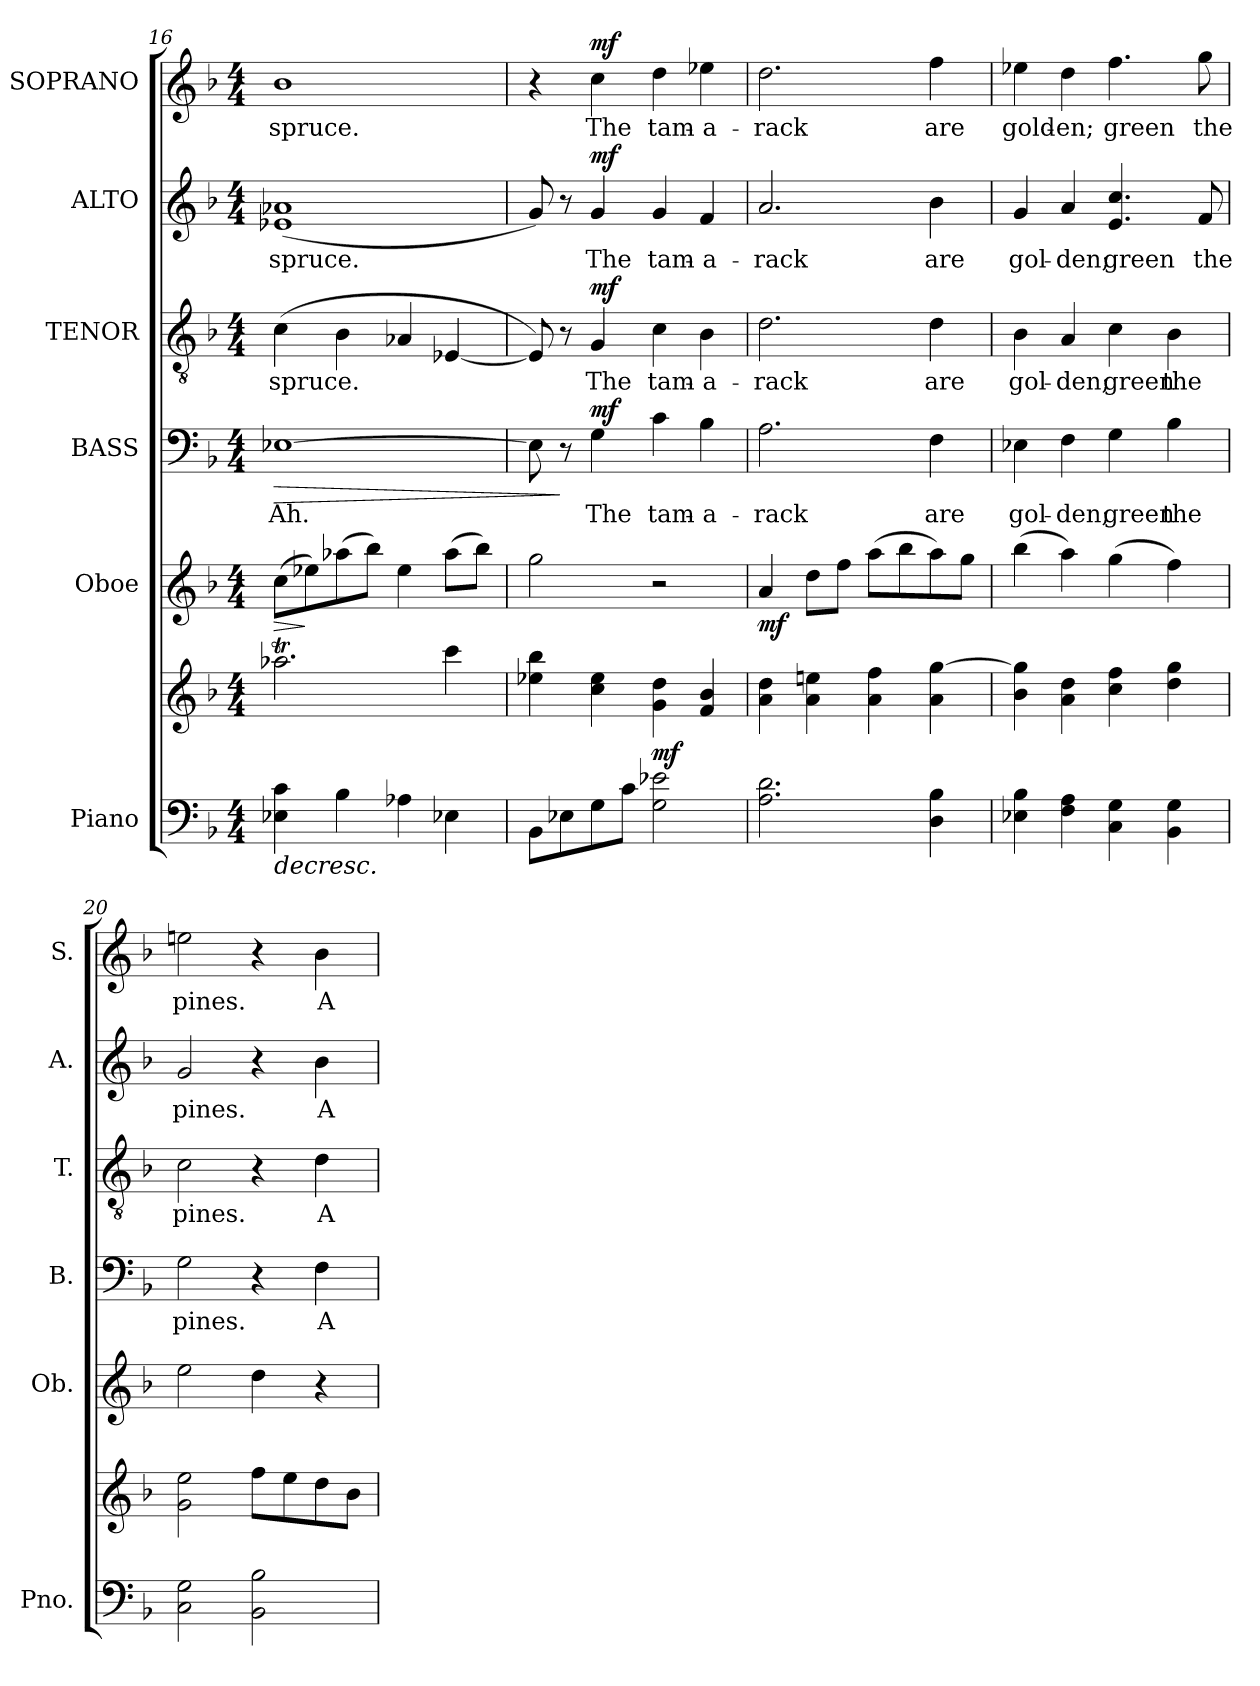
**kern	**kern	**dynam	**kern	**dynam	**kern	**text	**dynam	**kern	**text	**dynam	**kern	**text	**dynam	**kern	**text	**dynam
*part6	*part6	*part6	*part5	*part5	*part4	*part4	*part4	*part3	*part3	*part3	*part2	*part2	*part2	*part1	*part1	*part1
*staff7	*staff6	*staff6/7	*staff5	*staff5	*staff4	*staff4	*staff4	*staff3	*staff3	*staff3	*staff2	*staff2	*staff2	*staff1	*staff1	*staff1
*I"Piano	*	*	*I"Oboe	*	*I"BASS	*	*	*I"TENOR	*	*	*I"ALTO	*	*	*I"SOPRANO	*	*
*I'Pno.	*	*	*I'Ob.	*	*I'B.	*	*	*I'T.	*	*	*I'A.	*	*	*I'S.	*	*
*clefF4	*clefG2	*	*clefG2	*	*clefF4	*	*	*clefGv2	*	*	*clefG2	*	*	*clefG2	*	*
*	*	*	*	*	*	*	*	*ITrd7c12	*	*	*	*	*	*	*	*
*k[b-]	*k[b-]	*	*k[b-]	*	*k[b-]	*	*	*k[b-]	*	*	*k[b-]	*	*	*k[b-]	*	*
*F:	*F:	*	*F:	*	*F:	*	*	*F:	*	*	*F:	*	*	*F:	*	*
*M4/4	*M4/4	*	*M4/4	*	*M4/4	*	*	*M4/4	*	*	*M4/4	*	*	*M4/4	*	*
=16	=16	=16	=16	=16	=16	=16	=16	=16	=16	=16	=16	=16	=16	=16	=16	=16
!	!	!LO:HP:b=2	!	!LO:HP:b	!	!	!	!	!	!	!	!	!	!	!	!
!	!	!	!	!	!	!LO:LY:b:color=#000000	!LO:HP:b	!	!	!	!	!	!	!	!	!
!	!	!	!	!	!	!	!	!	!LO:LY:b:color=#000000	!	!	!	!	!	!	!
!	!	!	!	!	!	!	!	!	!	!	!	!LO:LY:b:color=#000000	!	!	!	!
!	!	!	!	!	!	!	!	!	!	!	!	!	!	!	!LO:LY:b:color=#000000	!
4E-Xi\ 4ci	2.aa-XTi\	>	(8cci\L	>	[>1E-Xi	Ah.	>	(4Ci\	spruce.	.	(1e-Xi 1a-Xi	spruce.	.	1b-i	spruce.	.
.	.	.	8ee-Xi\)	]	.	.	.	.	.	.	.	.	.	.	.	.
4B-i\	.	.	(8aa-Xi\	.	.	.	.	4BB-i\	.	.	.	.	.	.	.	.
.	.	.	8bb-i\J)	.	.	.	.	.	.	.	.	.	.	.	.	.
4A-Xi\	.	.	4ee-i\	.	.	.	.	4AA-Xi/	.	.	.	.	.	.	.	.
4E-Xi\	4ccci\	.	(8aa-i\L	.	.	.	.	[<4EE-Xi/	.	.	.	.	.	.	.	.
.	.	.	8bb-i\J)	.	.	.	.	.	.	.	.	.	.	.	.	.
=17	=17	=17	=17	=17	=17	=17	=17	=17	=17	=17	=17	=17	=17	=17	=17	=17
8BB-i\L	4ee-Xi\ 4bb-i	.	2ggi\	.	8E-i\]	.	.	8EE-i/])	.	.	8gi/)	.	.	4r	.	.
8E-Xi\	.	.	.	.	8r	.	]	8r	.	.	8r	.	.	.	.	.
!	!	!	!	!	!	!LO:LY:b:color=#000000	!	!	!	!	!	!	!	!	!	!
!	!	!	!	!	!	!	!	!	!LO:LY:b:color=#000000	!	!	!	!	!	!	!
!	!	!	!	!	!	!	!	!	!	!	!	!LO:LY:b:color=#000000	!	!	!	!
!	!	!	!	!	!	!	!	!	!	!	!	!	!	!	!LO:LY:b:color=#000000	!
8Gi\	4cci\ 4ee-i	.	.	.	4Gi\	The	mf	4GGi/	The	mf	4gi/	The	mf	4cci\	The	mf
8ci\J	.	.	.	.	.	.	.	.	.	.	.	.	.	.	.	.
!	!	!	!	!	!	!LO:LY:b:color=#000000	!	!	!	!	!	!	!	!	!	!
!	!	!	!	!	!	!	!	!	!LO:LY:b:color=#000000	!	!	!	!	!	!	!
!	!	!	!	!	!	!	!	!	!	!	!	!LO:LY:b:color=#000000	!	!	!	!
!	!	!	!	!	!	!	!	!	!	!	!	!	!	!	!LO:LY:b:color=#000000	!
2Gi\ 2e-Xi	4gi\ 4ddi	mf	2r	.	4ci\	tam-	.	4Ci\	tam-	.	4gi/	tam-	.	4ddi\	tam-	.
!	!	!	!	!	!	!LO:LY:b:color=#000000	!	!	!	!	!	!	!	!	!	!
!	!	!	!	!	!	!	!	!	!LO:LY:b:color=#000000	!	!	!	!	!	!	!
!	!	!	!	!	!	!	!	!	!	!	!	!LO:LY:b:color=#000000	!	!	!	!
!	!	!	!	!	!	!	!	!	!	!	!	!	!	!	!LO:LY:b:color=#000000	!
.	4fi/ 4b-i	.	.	.	4B-i\	-a-	.	4BB-i\	-a-	.	4fi/	-a-	.	4ee-Xi\	-a-	.
.	.	]	.	.	.	.	.	.	.	.	.	.	.	.	.	.
=18	=18	=18	=18	=18	=18	=18	=18	=18	=18	=18	=18	=18	=18	=18	=18	=18
!	!	!	!	!	!	!LO:LY:b:color=#000000	!	!	!	!	!	!	!	!	!	!
!	!	!	!	!	!	!	!	!	!LO:LY:b:color=#000000	!	!	!	!	!	!	!
!	!	!	!	!	!	!	!	!	!	!	!	!LO:LY:b:color=#000000	!	!	!	!
!	!	!	!	!	!	!	!	!	!	!	!	!	!	!	!LO:LY:b:color=#000000	!
2.Ai\ 2.di	4ai\ 4ddi	.	4ai/	mf	2.Ai\	-rack	.	2.Di\	-rack	.	2.ai/	-rack	.	2.ddi\	-rack	.
.	4ai\ 4eeni	.	8ddi\L	.	.	.	.	.	.	.	.	.	.	.	.	.
.	.	.	8ffi\J	.	.	.	.	.	.	.	.	.	.	.	.	.
.	4ai\ 4ffi	.	(8aai\L	.	.	.	.	.	.	.	.	.	.	.	.	.
.	.	.	8bb-i\	.	.	.	.	.	.	.	.	.	.	.	.	.
!	!	!	!	!	!	!LO:LY:b:color=#000000	!	!	!	!	!	!	!	!	!	!
!	!	!	!	!	!	!	!	!	!LO:LY:b:color=#000000	!	!	!	!	!	!	!
!	!	!	!	!	!	!	!	!	!	!	!	!LO:LY:b:color=#000000	!	!	!	!
!	!	!	!	!	!	!	!	!	!	!	!	!	!	!	!LO:LY:b:color=#000000	!
4Di\ 4B-i	4ai\ [>4ggi	.	8aai\)	.	4Fi\	are	.	4Di\	are	.	4b-i\	are	.	4ffi\	are	.
.	.	.	8ggi\J	.	.	.	.	.	.	.	.	.	.	.	.	.
!!LO:LB:g=z
=19	=19	=19	=19	=19	=19	=19	=19	=19	=19	=19	=19	=19	=19	=19	=19	=19
!	!	!	!	!	!	!LO:LY:b:color=#000000	!	!	!	!	!	!	!	!	!	!
!	!	!	!	!	!	!	!	!	!LO:LY:b:color=#000000	!	!	!	!	!	!	!
!	!	!	!	!	!	!	!	!	!	!	!	!LO:LY:b:color=#000000	!	!	!	!
!	!	!	!	!	!	!	!	!	!	!	!	!	!	!	!LO:LY:b:color=#000000	!
4E-Xi\ 4B-i	4b-i\ 4ggi]	.	(4bb-i\	.	4E-Xi\	gol-	.	4BB-i\	gol-	.	4gi/	gol-	.	4ee-Xi\	gold-	.
!	!	!	!	!	!	!LO:LY:b:color=#000000	!	!	!	!	!	!	!	!	!	!
!	!	!	!	!	!	!	!	!	!LO:LY:b:color=#000000	!	!	!	!	!	!	!
!	!	!	!	!	!	!	!	!	!	!	!	!LO:LY:b:color=#000000	!	!	!	!
!	!	!	!	!	!	!	!	!	!	!	!	!	!	!	!LO:LY:b:color=#000000	!
4Fi\ 4Ai	4ai\ 4ddi	.	4aai\)	.	4Fi\	-den;	.	4AAi/	-den;	.	4ai/	-den;	.	4ddi\	-en;	.
!	!	!	!	!	!	!LO:LY:b:color=#000000	!	!	!	!	!	!	!	!	!	!
!	!	!	!	!	!	!	!	!	!LO:LY:b:color=#000000	!	!	!	!	!	!	!
!	!	!	!	!	!	!	!	!	!	!	!	!LO:LY:b:color=#000000	!	!	!	!
!	!	!	!	!	!	!	!	!	!	!	!	!	!	!	!LO:LY:b:color=#000000	!
4Ci\ 4Gi	4cci\ 4ffi	.	(4ggi\	.	4Gi\	green	.	4Ci\	green	.	4.ei/ 4.cci	green	.	4.ffi\	green	.
!	!	!	!	!	!	!LO:LY:b:color=#000000	!	!	!	!	!	!	!	!	!	!
!	!	!	!	!	!	!	!	!	!LO:LY:b:color=#000000	!	!	!	!	!	!	!
4BB-i\ 4Gi	4ddi\ 4ggi	.	4ffi\)	.	4B-i\	the	.	4BB-i\	the	.	.	.	.	.	.	.
!	!	!	!	!	!	!	!	!	!	!	!	!LO:LY:b:color=#000000	!	!	!	!
!	!	!	!	!	!	!	!	!	!	!	!	!	!	!	!LO:LY:b:color=#000000	!
.	.	.	.	.	.	.	.	.	.	.	8fi/	the	.	8ggi\	the	.
=20	=20	=20	=20	=20	=20	=20	=20	=20	=20	=20	=20	=20	=20	=20	=20	=20
!	!	!	!	!	!	!LO:LY:b:color=#000000	!	!	!	!	!	!	!	!	!	!
!	!	!	!	!	!	!	!	!	!LO:LY:b:color=#000000	!	!	!	!	!	!	!
!	!	!	!	!	!	!	!	!	!	!	!	!LO:LY:b:color=#000000	!	!	!	!
!	!	!	!	!	!	!	!	!	!	!	!	!	!	!	!LO:LY:b:color=#000000	!
2Ci\ 2Gi	2gi\ 2eei	.	2eei\	.	2Gi\	pines.	.	2Ci\	pines.	.	2gi/	pines.	.	2eeni\	pines.	.
2BB-i\ 2B-i	8ffi\L	.	4ddi\	.	4r	.	.	4r	.	.	4r	.	.	4r	.	.
.	8eei\	.	.	.	.	.	.	.	.	.	.	.	.	.	.	.
!	!	!	!	!	!	!LO:LY:b:color=#000000	!	!	!	!	!	!	!	!	!	!
!	!	!	!	!	!	!	!	!	!LO:LY:b:color=#000000	!	!	!	!	!	!	!
!	!	!	!	!	!	!	!	!	!	!	!	!LO:LY:b:color=#000000	!	!	!	!
!	!	!	!	!	!	!	!	!	!	!	!	!	!	!	!LO:LY:b:color=#000000	!
.	8ddi\	.	4r	.	4Fi\	A	.	4Di\	A	.	4b-i\	A	.	4b-i\	A	.
.	8b-i\J	.	.	.	.	.	.	.	.	.	.	.	.	.	.	.
=	=	=	=	=	=	=	=	=	=	=	=	=	=	=	=	=
*-	*-	*-	*-	*-	*-	*-	*-	*-	*-	*-	*-	*-	*-	*-	*-	*-
